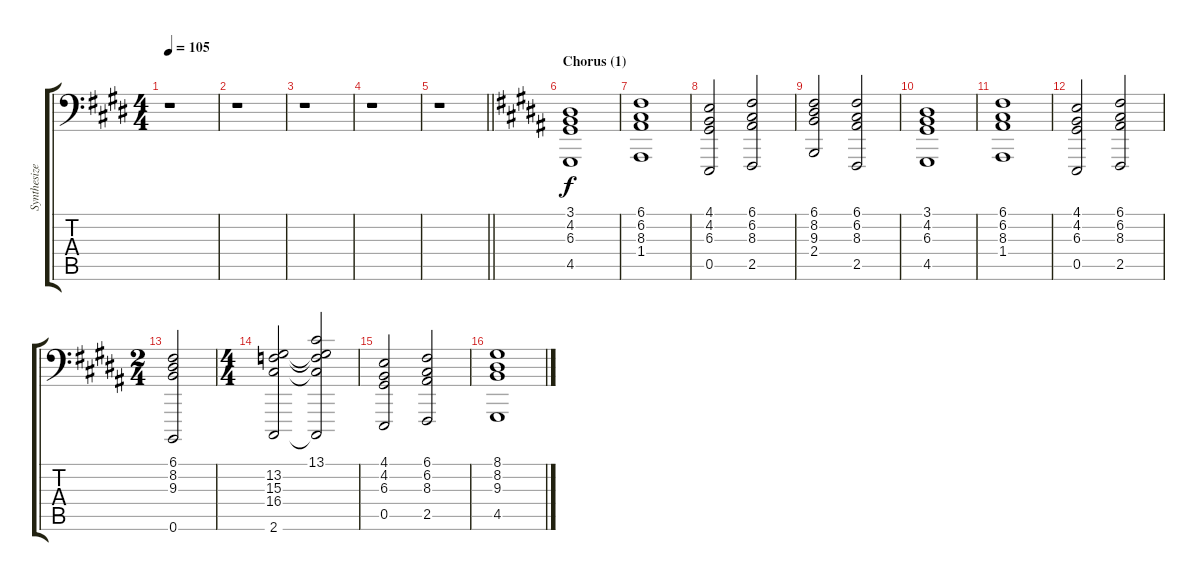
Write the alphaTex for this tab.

\track ("Synthesizer Pad" "Synthesize") {instrument pad3polysynth}
\staff {score tabs}
\tuning (C3 G2 D2 A1 E1 B0) {hide}
\ts (4 4)
\tempo 105
\clef f4
\ks e
r.1{dy f} |
r.1 |
r.1 |
r.1 |
\barLineRight lightlight
r.1 |
\section ("" "Chorus (1)")
\ks g#minor
(3.1 4.2 6.3 4.5).1 |
(6.1 6.2 8.3 1.4).1 |
(4.1 4.2 6.3 0.5).2 (6.1 6.2 8.3 2.5).2 |
(6.1 8.2 9.3 2.4).2 (6.1 6.2 8.3 2.5).2 |
(3.1 4.2 6.3 4.5).1 |
(6.1 6.2 8.3 1.4).1 |
(4.1 4.2 6.3 0.5).2 (6.1 6.2 8.3 2.5).2 |
\ts (2 4)
(6.1 8.2 9.3 0.6).2 |
\ts (4 4)
(13.2 15.3 16.4 2.6).2 (13.1 13.2{t} 15.3{t} 16.4{t} 2.6{t}).2 |
(4.1 4.2 6.3 0.5).2 (6.1 6.2 8.3 2.5).2 |
(8.1 8.2 9.3 4.5).1
